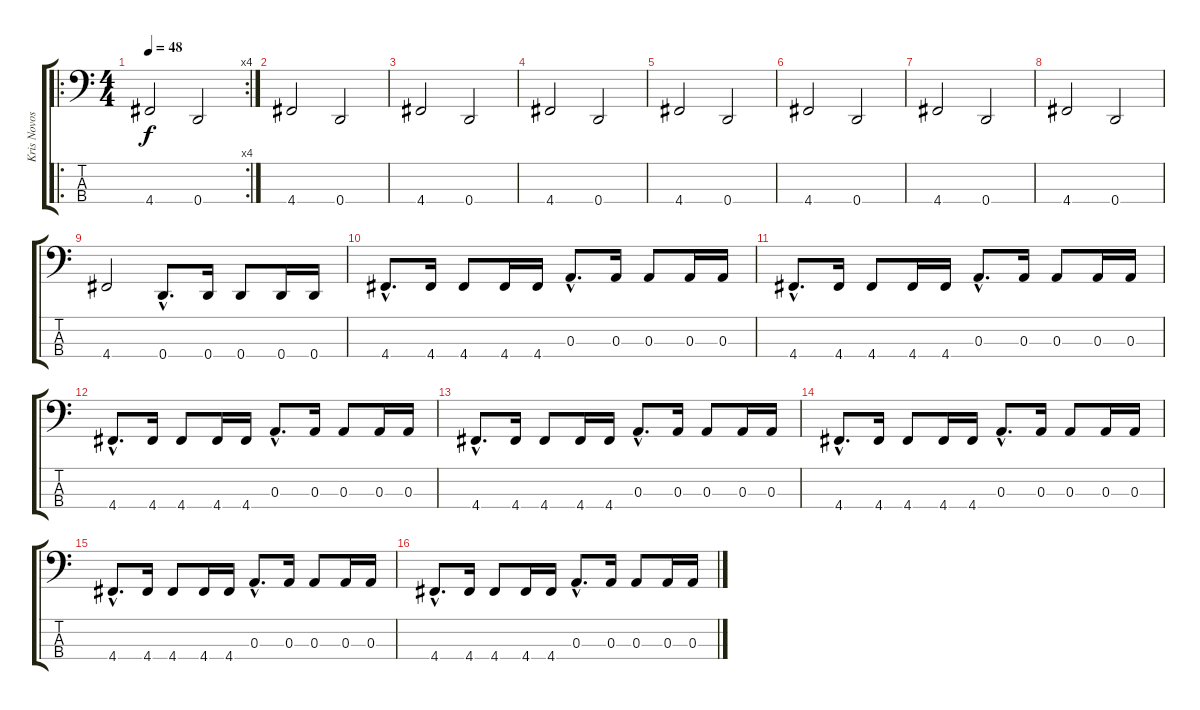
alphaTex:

\track ("Kris Novoselic Bass" "Kris Novos") {instrument acousticbass}
\staff {score tabs}
\tuning (G2 D2 A1 D1) {hide}
\ro
\rc 4
\ts (4 4)
\tempo 48
\clef f4
\ks c
4.4.2{dy f instrument acousticbass} 0.4.2 |
4.4.2 0.4.2 |
4.4.2 0.4.2 |
4.4.2 0.4.2 |
4.4.2 0.4.2 |
4.4.2 0.4.2 |
4.4.2 0.4.2 |
4.4.2 0.4.2 |
4.4.2 0.4{hac}.8{d} 0.4.16 0.4.8 0.4.16 0.4.16 |
4.4{hac}.8{d} 4.4.16 4.4.8 4.4.16 4.4.16 0.3{hac}.8{d} 0.3.16 0.3.8 0.3.16 0.3.16 |
4.4{hac}.8{d} 4.4.16 4.4.8 4.4.16 4.4.16 0.3{hac}.8{d} 0.3.16 0.3.8 0.3.16 0.3.16 |
4.4{hac}.8{d} 4.4.16 4.4.8 4.4.16 4.4.16 0.3{hac}.8{d} 0.3.16 0.3.8 0.3.16 0.3.16 |
4.4{hac}.8{d} 4.4.16 4.4.8 4.4.16 4.4.16 0.3{hac}.8{d} 0.3.16 0.3.8 0.3.16 0.3.16 |
4.4{hac}.8{d} 4.4.16 4.4.8 4.4.16 4.4.16 0.3{hac}.8{d} 0.3.16 0.3.8 0.3.16 0.3.16 |
4.4{hac}.8{d} 4.4.16 4.4.8 4.4.16 4.4.16 0.3{hac}.8{d} 0.3.16 0.3.8 0.3.16 0.3.16 |
4.4{hac}.8{d} 4.4.16 4.4.8 4.4.16 4.4.16 0.3{hac}.8{d} 0.3.16 0.3.8 0.3.16 0.3.16
